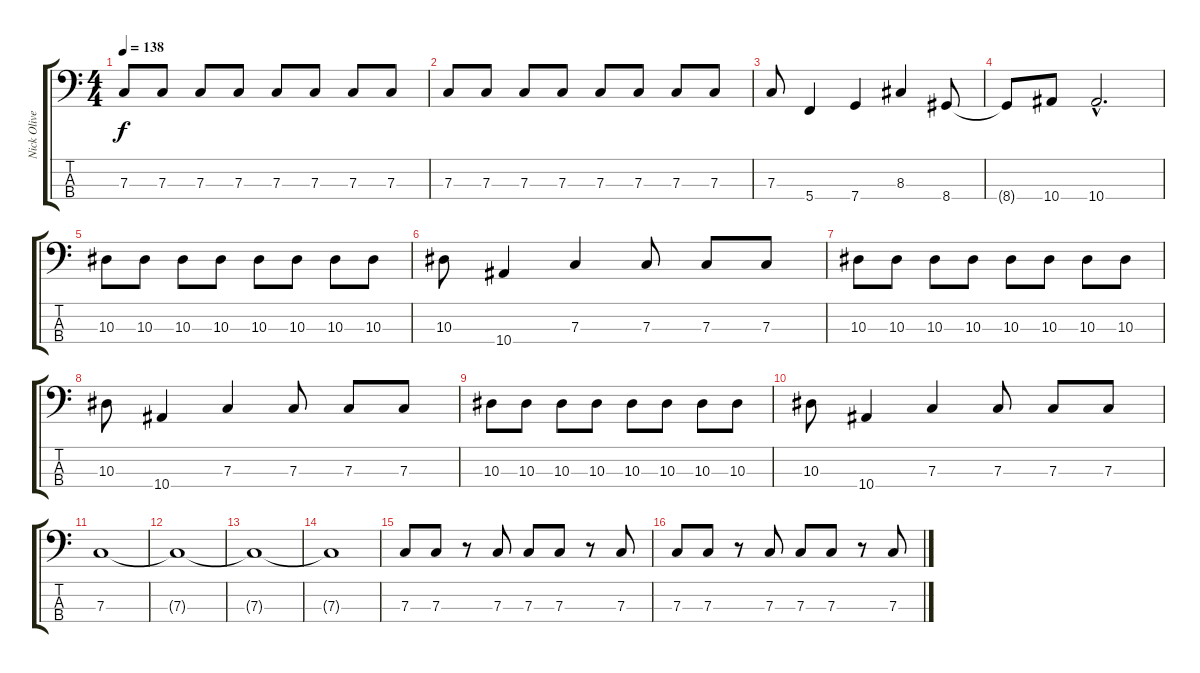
\track ("Nick Oliveri" "Nick Olive") {instrument electricbassfinger}
\staff {score tabs}
\tuning (Eb2 Bb1 F1 C1) {hide}
\ts (4 4)
\tempo 138
\clef f4
\ks c
7.3.8{dy f} 7.3.8 7.3.8 7.3.8 7.3.8 7.3.8 7.3.8 7.3.8 |
7.3.8 7.3.8 7.3.8 7.3.8 7.3.8 7.3.8 7.3.8 7.3.8 |
7.3.8 5.4.4 7.4.4 8.3.4 8.4.8 |
8.4{t}.8 10.4.8 10.4{hac}.2{d} |
10.3.8 10.3.8 10.3.8 10.3.8 10.3.8 10.3.8 10.3.8 10.3.8 |
10.3.8 10.4.4 7.3.4 7.3.8 7.3.8 7.3.8 |
10.3.8 10.3.8 10.3.8 10.3.8 10.3.8 10.3.8 10.3.8 10.3.8 |
10.3.8 10.4.4 7.3.4 7.3.8 7.3.8 7.3.8 |
10.3.8 10.3.8 10.3.8 10.3.8 10.3.8 10.3.8 10.3.8 10.3.8 |
10.3.8 10.4.4 7.3.4 7.3.8 7.3.8 7.3.8 |
7.3.1 |
7.3{t}.1 |
7.3{t}.1 |
7.3{t}.1 |
7.3.8 7.3.8 r.8 7.3.8 7.3.8 7.3.8 r.8 7.3.8 |
7.3.8 7.3.8 r.8 7.3.8 7.3.8 7.3.8 r.8 7.3.8
